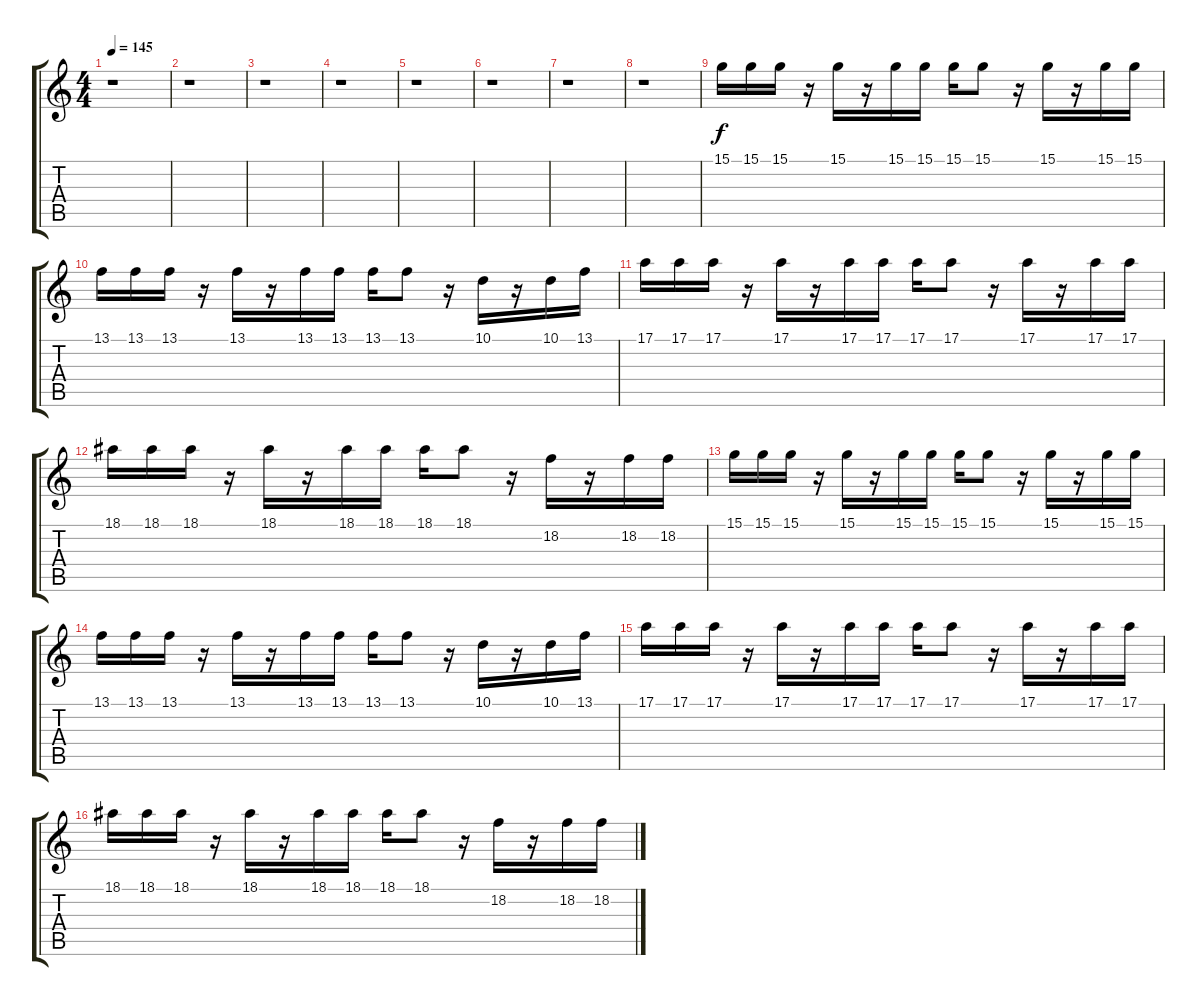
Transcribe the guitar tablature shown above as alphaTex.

\track "" {instrument lead3calliope}
\staff {score tabs}
\tuning (E4 B3 G3 D3 A2 E2) {hide}
\ts (4 4)
\tempo 145
\clef g2
\ks c
r.1{dy fff} |
r.1 |
r.1 |
r.1 |
r.1 |
r.1 |
r.1 |
r.1 |
15.1.16{dy f} 15.1.16 15.1.16 r.16 15.1.16 r.16 15.1.16 15.1.16 15.1.16 15.1.8 r.16 15.1.16 r.16 15.1.16 15.1.16 |
13.1.16 13.1.16 13.1.16 r.16 13.1.16 r.16 13.1.16 13.1.16 13.1.16 13.1.8 r.16 10.1.16 r.16 10.1.16 13.1.16 |
17.1.16 17.1.16 17.1.16 r.16 17.1.16 r.16 17.1.16 17.1.16 17.1.16 17.1.8 r.16 17.1.16 r.16 17.1.16 17.1.16 |
18.1.16 18.1.16 18.1.16 r.16 18.1.16 r.16 18.1.16 18.1.16 18.1.16 18.1.8 r.16 18.2.16 r.16 18.2.16 18.2.16 |
15.1.16 15.1.16 15.1.16 r.16 15.1.16 r.16 15.1.16 15.1.16 15.1.16 15.1.8 r.16 15.1.16 r.16 15.1.16 15.1.16 |
13.1.16 13.1.16 13.1.16 r.16 13.1.16 r.16 13.1.16 13.1.16 13.1.16 13.1.8 r.16 10.1.16 r.16 10.1.16 13.1.16 |
17.1.16 17.1.16 17.1.16 r.16 17.1.16 r.16 17.1.16 17.1.16 17.1.16 17.1.8 r.16 17.1.16 r.16 17.1.16 17.1.16 |
18.1.16 18.1.16 18.1.16 r.16 18.1.16 r.16 18.1.16 18.1.16 18.1.16 18.1.8 r.16 18.2.16 r.16 18.2.16 18.2.16
